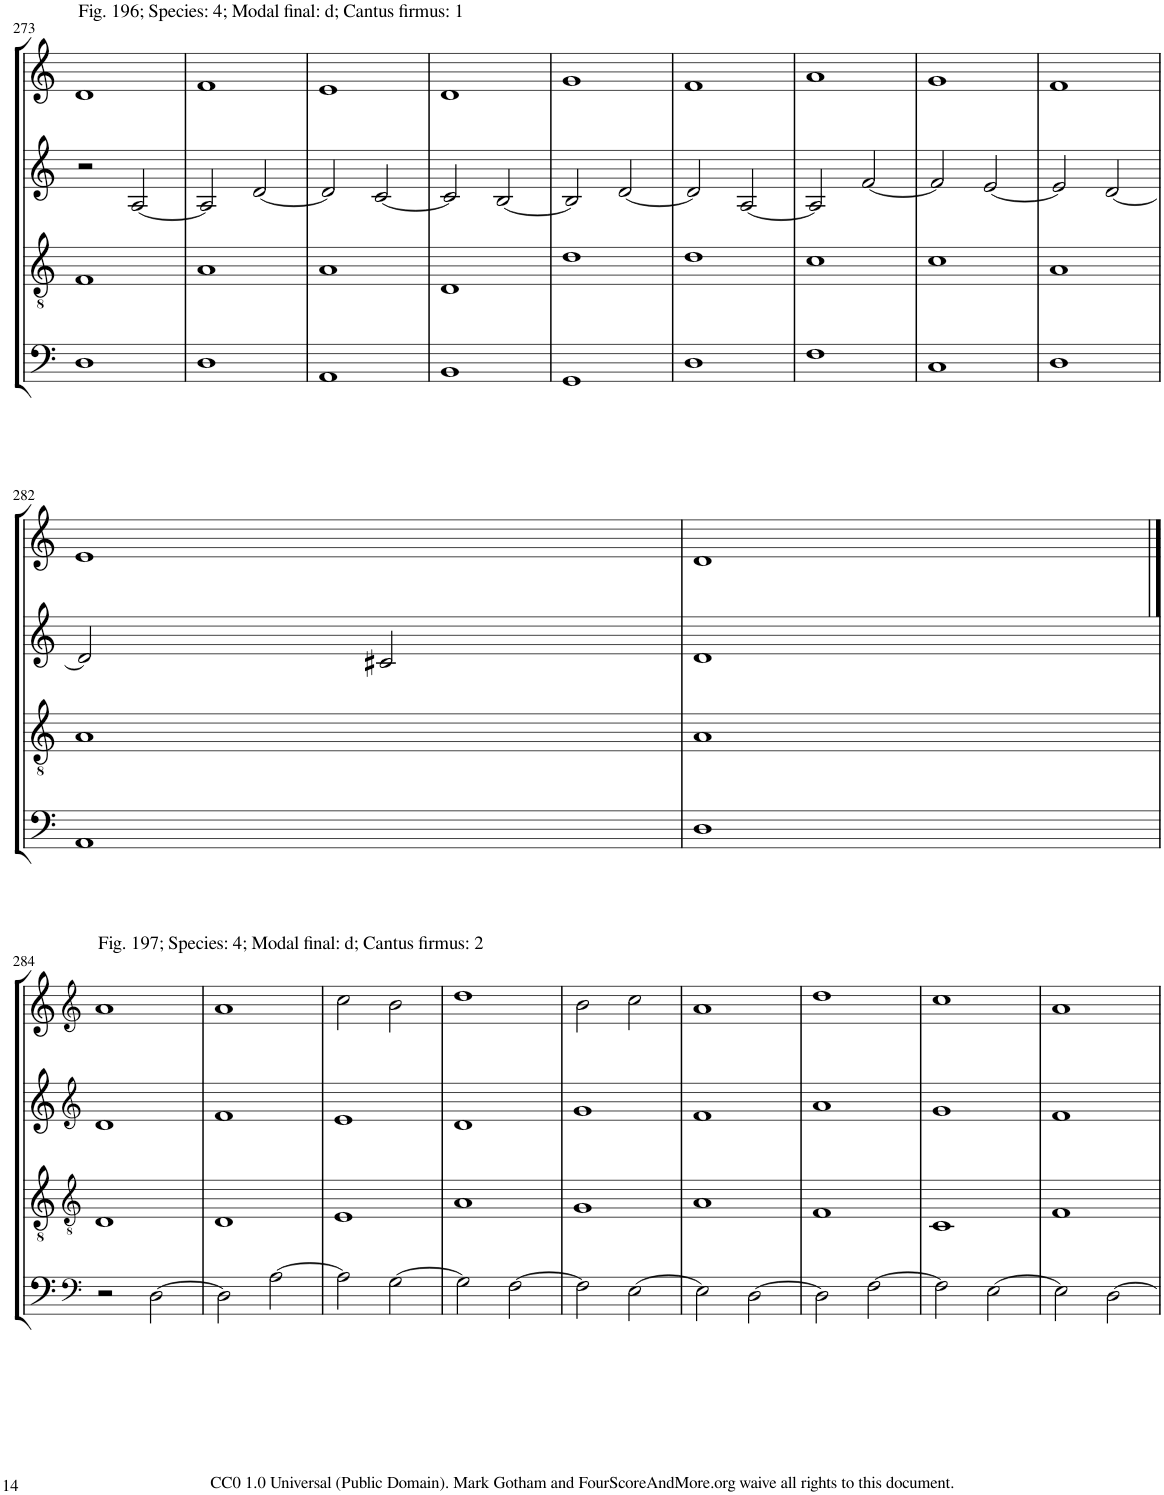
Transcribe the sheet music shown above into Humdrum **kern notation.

**kern	**kern	**kern	**kern
*part4	*part3	*part2	*part1
*staff4	*staff3	*staff2	*staff1
*I"Piano	*I"Piano	*I"Piano	*I"Piano
*I'Pno	*I'Pno	*I'Pno	*I'Pno
!!LO:PB:g=z
*clefF4	*clefGv2	*clefG2	*clefG2
*k[]	*k[]	*k[]	*k[]
*M4/4	*M4/4	*M4/4	*M4/4
=273	=273	=273	=273
!	!	!	!LO:TX:a:t=Fig. 196; Species&colon; 4; Modal final&colon; d; Cantus firmus&colon; 1
1D	1F	2r	1d
.	.	[2A/	.
=274	=274	=274	=274
1D	1A	2A/]	1f
.	.	[2d/	.
=275	=275	=275	=275
1AA	1A	2d/]	1e
.	.	[2c/	.
=276	=276	=276	=276
1BB	1D	2c/]	1d
.	.	[2B/	.
=277	=277	=277	=277
1GG	1d	2B/]	1g
.	.	[2d/	.
=278	=278	=278	=278
1D	1d	2d/]	1f
.	.	[2A/	.
=279	=279	=279	=279
1F	1c	2A/]	1a
.	.	[2f/	.
=280	=280	=280	=280
1C	1c	2f/]	1g
.	.	[2e/	.
=281	=281	=281	=281
1D	1A	2e/]	1f
.	.	[2d/	.
!!LO:LB:g=z
=282	=282	=282	=282
1AA	1A	2d/]	1e
.	.	2c#X/	.
=283	=283	=283	=283
1D	1A	1d	1d
!!LO:LB:g=z
==284	==284	==284	==284
*clefF4	*clefGv2	*clefG2	*clefG2
!	!	!	!LO:TX:a:t=Fig. 197; Species&colon; 4; Modal final&colon; d; Cantus firmus&colon; 2
2r	1D	1d	1a
[2D\	.	.	.
=285	=285	=285	=285
2D\]	1D	1f	1a
[2A\	.	.	.
=286	=286	=286	=286
2A\]	1E	1e	2cc\
[2G\	.	.	2b\
=287	=287	=287	=287
2G\]	1A	1d	1dd
[2F\	.	.	.
=288	=288	=288	=288
2F\]	1G	1g	2b\
[2E\	.	.	2cc\
=289	=289	=289	=289
2E\]	1A	1f	1a
[2D\	.	.	.
=290	=290	=290	=290
2D\]	1F	1a	1dd
[2F\	.	.	.
=291	=291	=291	=291
2F\]	1C	1g	1cc
[2E\	.	.	.
=292	=292	=292	=292
2E\]	1F	1f	1a
[2D\	.	.	.
=	=	=	=
*-	*-	*-	*-
